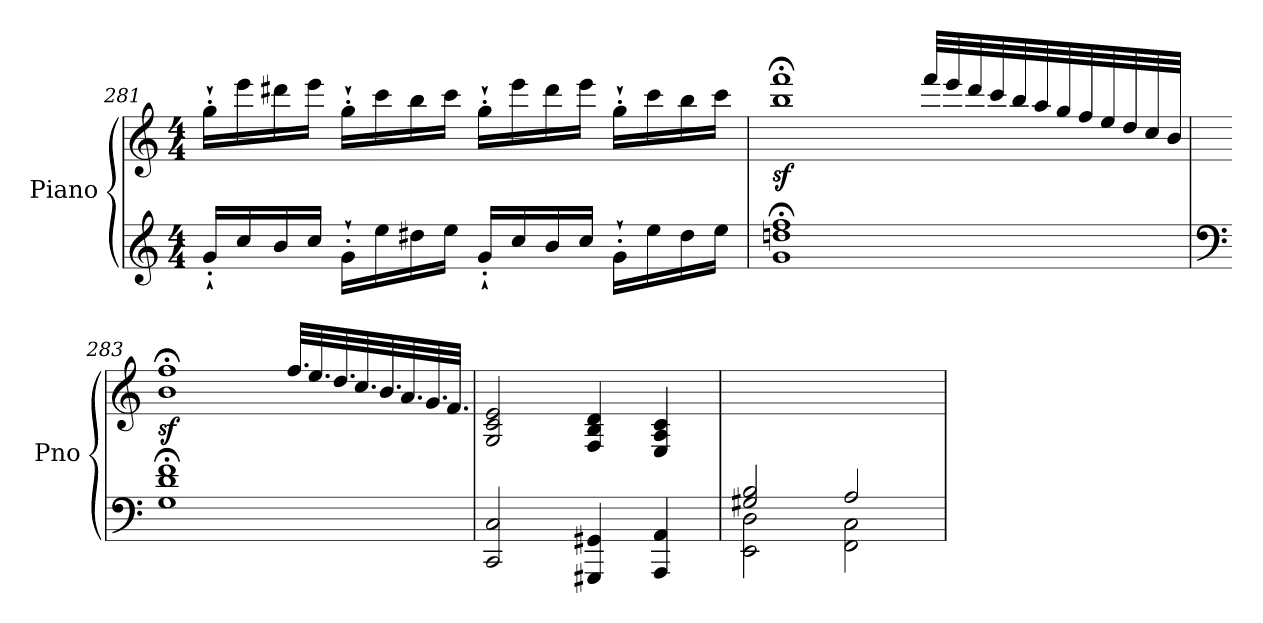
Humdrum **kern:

**kern	**kern	**dynam
*part1	*part1	*part1
*staff2	*staff1	*staff1/2
*I"Piano	*	*
*I'Pno	*	*
!!LO:LB:g=z
*clefG2	*clefG2	*
*k[]	*k[]	*
*M4/4	*M4/4	*
=281	=281	=281
16g`'/LL	16gg`'\LL	.
16cc/	16eee\	.
16b/	16ddd#X\	.
16cc/JJ	16eee\JJ	.
16g`'\LL	16gg`'\LL	.
16ee\	16ccc\	.
16dd#X\	16bb\	.
16ee\JJ	16ccc\JJ	.
16g`'/LL	16gg`'\LL	.
16cc/	16eee\	.
16b/	16ddd#\	.
16cc/JJ	16eee\JJ	.
16g`'\LL	16gg`'\LL	.
16ee\	16ccc\	.
16dd#\	16bb\	.
16ee\JJ	16ccc\JJ	.
=282	=282	=282
*	*^	*
!	!	!	!LO:DY:b
1g;< 1ddn;< 1ff;<	1bb;< 1fff;<	2.ryy	sf
*	*	*Xtuplet	*
.	.	48fff/LLL	.
.	.	48eee/	.
.	.	48ddd/	.
.	.	48ccc/	.
.	.	48bb/	.
.	.	48aa/	.
.	.	48gg/	.
.	.	48ff/	.
.	.	48ee/	.
.	.	48dd/	.
.	.	48cc/	.
.	.	48b/JJJ	.
=283	=283	=283	=283
*clefF4	*	*	*
!	!	!	!LO:DY:b
1G;< 1d;< 1f;<	1b;< 1ff;<	2.ryy	sf
.	.	48.ff/LLL	.
.	.	48.ee/	.
.	.	48.dd/	.
.	.	48.cc/	.
.	.	48.b/	.
.	.	48.a/	.
.	.	48.g/	.
.	.	48.f/JJJ	.
=284	=284	=284	=284
!	!	!	!LO:DY:a=2
*	*v	*v	*
2CC/ 2C/	2G/ 2c/ 2e/	other-dynamics
4GGG#X/ 4GG#X/	4F/ 4B/ 4d/	.
4AAA/ 4AA/	4E/ 4A/ 4c/	.
=285	=285	=285
*^	*	*
2G#X/ 2B/	2EE\ 2D\	1ryy	.
2A/	2FF\ 2C\	.	.
*v	*v	*	*
=	=	=
*-	*-	*-
